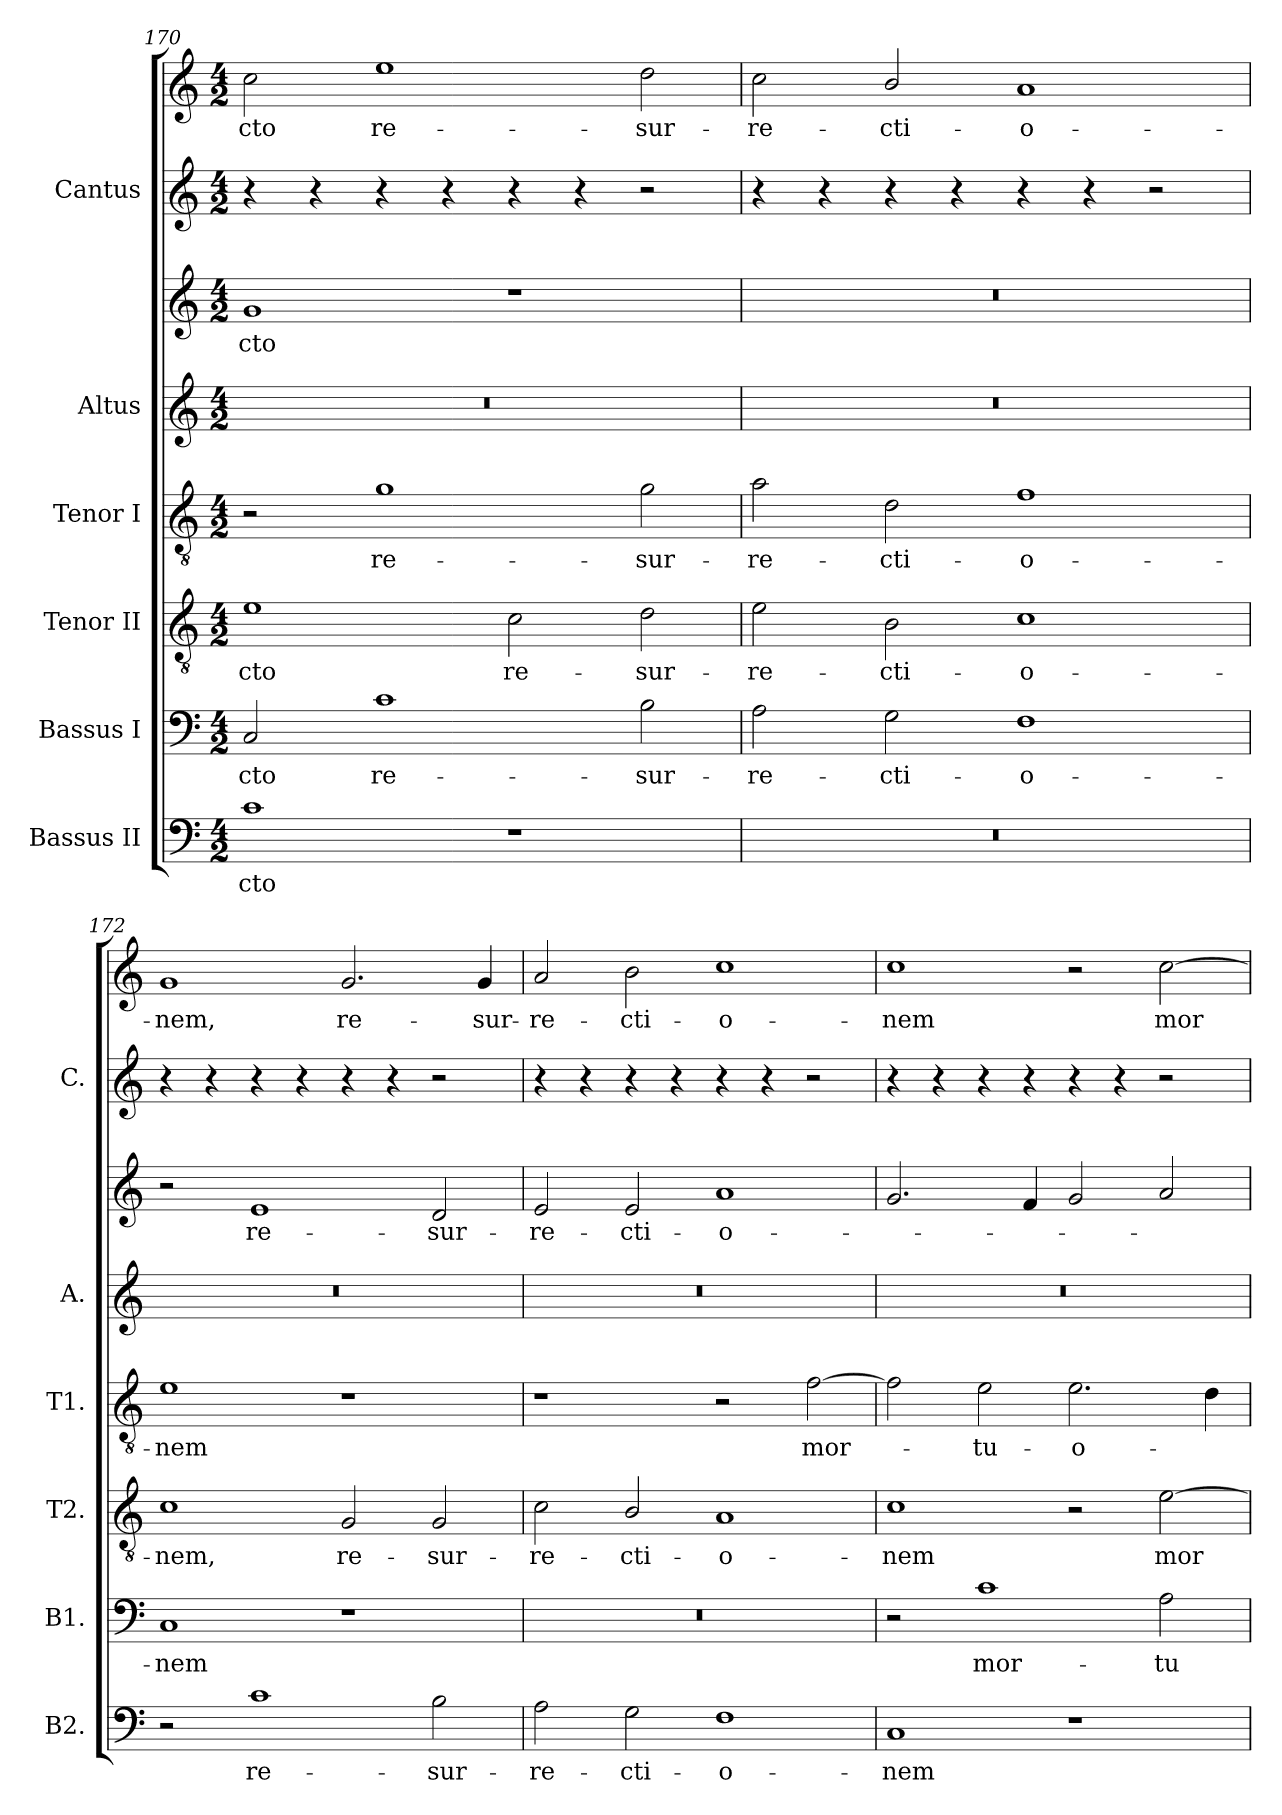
**kern	**text	**kern	**text	**kern	**text	**kern	**text	**kern	**kern	**text	**kern	**kern	**text
*part6	*part6	*part5	*part5	*part4	*part4	*part3	*part3	*part2	*part2	*part2	*part1	*part1	*part1
*staff8	*staff8	*staff7	*staff7	*staff6	*staff6	*staff5	*staff5	*staff4	*staff3	*staff3	*staff2	*staff1	*staff1
*I"Bassus II	*	*I"Bassus I	*	*I"Tenor II	*	*I"Tenor I	*	*I"Altus	*	*	*I"Cantus	*	*
*I'B2.	*	*I'B1.	*	*I'T2.	*	*I'T1.	*	*I'A.	*	*	*I'C.	*	*
!!LO:LB:g=z
*clefF4	*	*clefF4	*	*clefGv2	*	*clefGv2	*	*clefG2	*clefG2	*	*clefG2	*clefG2	*
*	*	*	*	*ITrd7c12	*	*ITrd7c12	*	*	*	*	*	*	*
*k[]	*	*k[]	*	*k[]	*	*k[]	*	*k[]	*k[]	*	*k[]	*k[]	*
*C:	*	*C:	*	*C:	*	*C:	*	*C:	*C:	*	*C:	*C:	*
*M4/2	*	*M4/2	*	*M4/2	*	*M4/2	*	*M4/2	*M4/2	*	*M4/2	*M4/2	*
=170	=170	=170	=170	=170	=170	=170	=170	=170	=170	=170	=170	=170	=170
!	!LO:LY:b:color=#000000	!	!	!	!	!	!	!	!	!	!	!	!
!	!	!	!LO:LY:b:color=#000000	!	!	!	!	!	!	!	!	!	!
!	!	!	!	!	!LO:LY:b:color=#000000	!	!	!LO:N:vis=1	!	!	!	!	!
!	!	!	!	!	!	!	!	!	!	!LO:LY:b:color=#000000	!	!	!
!	!	!	!	!	!	!	!	!	!	!	!	!	!LO:LY:b:color=#000000
1ci	-cto	2Ci/	-cto	1Ei	-cto	2r	.	0r	1gi	-cto	4r	2cci\	-cto
.	.	.	.	.	.	.	.	.	.	.	4r	.	.
!	!	!	!LO:LY:b:color=#000000	!	!	!	!	!	!	!	!	!	!
!	!	!	!	!	!	!	!LO:LY:b:color=#000000	!	!	!	!	!	!
!	!	!	!	!	!	!	!	!	!	!	!	!	!LO:LY:b:color=#000000
.	.	1ci	re-	.	.	1Gi	re-	.	.	.	4r	1eei	re-
.	.	.	.	.	.	.	.	.	.	.	4r	.	.
!	!	!	!	!	!LO:LY:b:color=#000000	!	!	!	!	!	!	!	!
1r	.	.	.	2Ci\	re-	.	.	.	1r	.	4r	.	.
.	.	.	.	.	.	.	.	.	.	.	4r	.	.
!	!	!	!LO:LY:b:color=#000000	!	!	!	!	!	!	!	!	!	!
!	!	!	!	!	!LO:LY:b:color=#000000	!	!	!	!	!	!	!	!
!	!	!	!	!	!	!	!LO:LY:b:color=#000000	!	!	!	!	!	!
!	!	!	!	!	!	!	!	!	!	!	!	!	!LO:LY:b:color=#000000
.	.	2Bi\	-sur-	2Di\	-sur-	2Gi\	-sur-	.	.	.	2r	2ddi\	-sur-
=171	=171	=171	=171	=171	=171	=171	=171	=171	=171	=171	=171	=171	=171
!LO:N:vis=1	!	!	!	!	!	!	!	!	!	!	!	!	!
!	!	!	!LO:LY:b:color=#000000	!	!	!	!	!	!	!	!	!	!
!	!	!	!	!	!LO:LY:b:color=#000000	!	!	!	!	!	!	!	!
!	!	!	!	!	!	!	!LO:LY:b:color=#000000	!LO:N:vis=1	!LO:N:vis=1	!	!	!	!
!	!	!	!	!	!	!	!	!	!	!	!	!	!LO:LY:b:color=#000000
0r	.	2Ai\	-re-	2Ei\	-re-	2Ai\	-re-	0r	0r	.	4r	2cci\	-re-
.	.	.	.	.	.	.	.	.	.	.	4r	.	.
!	!	!	!LO:LY:b:color=#000000	!	!	!	!	!	!	!	!	!	!
!	!	!	!	!	!LO:LY:b:color=#000000	!	!	!	!	!	!	!	!
!	!	!	!	!	!	!	!LO:LY:b:color=#000000	!	!	!	!	!	!
!	!	!	!	!	!	!	!	!	!	!	!	!	!LO:LY:b:color=#000000
.	.	2Gi\	-cti-	2BBi\	-cti-	2Di\	-cti-	.	.	.	4r	2bi/	-cti-
.	.	.	.	.	.	.	.	.	.	.	4r	.	.
!	!	!	!LO:LY:b:color=#000000	!	!	!	!	!	!	!	!	!	!
!	!	!	!	!	!LO:LY:b:color=#000000	!	!	!	!	!	!	!	!
!	!	!	!	!	!	!	!LO:LY:b:color=#000000	!	!	!	!	!	!
!	!	!	!	!	!	!	!	!	!	!	!	!	!LO:LY:b:color=#000000
.	.	1Fi	-o-	1Ci	-o-	1Fi	-o-	.	.	.	4r	1ai	-o-
.	.	.	.	.	.	.	.	.	.	.	4r	.	.
.	.	.	.	.	.	.	.	.	.	.	2r	.	.
=172	=172	=172	=172	=172	=172	=172	=172	=172	=172	=172	=172	=172	=172
!	!	!	!LO:LY:b:color=#000000	!	!	!	!	!	!	!	!	!	!
!	!	!	!	!	!LO:LY:b:color=#000000	!	!	!	!	!	!	!	!
!	!	!	!	!	!	!	!LO:LY:b:color=#000000	!LO:N:vis=1	!	!	!	!	!
!	!	!	!	!	!	!	!	!	!	!	!	!	!LO:LY:b:color=#000000
2r	.	1Ci	-nem	1Ci	-nem,	1Ei	-nem	0r	2r	.	4r	1gi	-nem,
.	.	.	.	.	.	.	.	.	.	.	4r	.	.
!	!LO:LY:b:color=#000000	!	!	!	!	!	!	!	!	!	!	!	!
!	!	!	!	!	!	!	!	!	!	!LO:LY:b:color=#000000	!	!	!
1ci	re-	.	.	.	.	.	.	.	1ei	re-	4r	.	.
.	.	.	.	.	.	.	.	.	.	.	4r	.	.
!	!	!	!	!	!LO:LY:b:color=#000000	!	!	!	!	!	!	!	!
!	!	!	!	!	!	!	!	!	!	!	!	!	!LO:LY:b:color=#000000
.	.	1r	.	2GGi/	re-	1r	.	.	.	.	4r	2.gi/	re-
.	.	.	.	.	.	.	.	.	.	.	4r	.	.
!	!LO:LY:b:color=#000000	!	!	!	!	!	!	!	!	!	!	!	!
!	!	!	!	!	!LO:LY:b:color=#000000	!	!	!	!	!	!	!	!
!	!	!	!	!	!	!	!	!	!	!LO:LY:b:color=#000000	!	!	!
2Bi\	-sur-	.	.	2GGi/	-sur-	.	.	.	2di/	-sur-	2r	.	.
!	!	!	!	!	!	!	!	!	!	!	!	!	!LO:LY:b:color=#000000
.	.	.	.	.	.	.	.	.	.	.	.	4gi/	-sur-
=173	=173	=173	=173	=173	=173	=173	=173	=173	=173	=173	=173	=173	=173
!	!LO:LY:b:color=#000000	!LO:N:vis=1	!	!	!	!	!	!	!	!	!	!	!
!	!	!	!	!	!LO:LY:b:color=#000000	!	!	!LO:N:vis=1	!	!	!	!	!
!	!	!	!	!	!	!	!	!	!	!LO:LY:b:color=#000000	!	!	!
!	!	!	!	!	!	!	!	!	!	!	!	!	!LO:LY:b:color=#000000
2Ai\	-re-	0r	.	2Ci\	-re-	1r	.	0r	2ei/	-re-	4r	2ai/	-re-
.	.	.	.	.	.	.	.	.	.	.	4r	.	.
!	!LO:LY:b:color=#000000	!	!	!	!	!	!	!	!	!	!	!	!
!	!	!	!	!	!LO:LY:b:color=#000000	!	!	!	!	!	!	!	!
!	!	!	!	!	!	!	!	!	!	!LO:LY:b:color=#000000	!	!	!
!	!	!	!	!	!	!	!	!	!	!	!	!	!LO:LY:b:color=#000000
2Gi\	-cti-	.	.	2BBi/	-cti-	.	.	.	2ei/	-cti-	4r	2bi\	-cti-
.	.	.	.	.	.	.	.	.	.	.	4r	.	.
!	!LO:LY:b:color=#000000	!	!	!	!	!	!	!	!	!	!	!	!
!	!	!	!	!	!LO:LY:b:color=#000000	!	!	!	!	!	!	!	!
!	!	!	!	!	!	!	!	!	!	!LO:LY:b:color=#000000	!	!	!
!	!	!	!	!	!	!	!	!	!	!	!	!	!LO:LY:b:color=#000000
1Fi	-o-	.	.	1AAi	-o-	2r	.	.	1ai	-o-	4r	1cci	-o-
.	.	.	.	.	.	.	.	.	.	.	4r	.	.
!	!	!	!	!	!	!	!LO:LY:b:color=#000000	!	!	!	!	!	!
.	.	.	.	.	.	[2Fi\	mor-	.	.	.	2r	.	.
=174	=174	=174	=174	=174	=174	=174	=174	=174	=174	=174	=174	=174	=174
!	!LO:LY:b:color=#000000	!	!	!	!	!	!	!	!	!	!	!	!
!	!	!	!	!	!LO:LY:b:color=#000000	!	!	!LO:N:vis=1	!	!	!	!	!
!	!	!	!	!	!	!	!	!	!	!	!	!	!LO:LY:b:color=#000000
1Ci	-nem	2r	.	1Ci	-nem	2Fi\]	.	0r	2.gi/	.	4r	1cci	-nem
.	.	.	.	.	.	.	.	.	.	.	4r	.	.
!	!	!	!LO:LY:b:color=#000000	!	!	!	!	!	!	!	!	!	!
!	!	!	!	!	!	!	!LO:LY:b:color=#000000	!	!	!	!	!	!
.	.	1ci	mor-	.	.	2Ei\	-tu-	.	.	.	4r	.	.
.	.	.	.	.	.	.	.	.	4fi/	.	4r	.	.
!	!	!	!	!	!	!	!LO:LY:b:color=#000000	!	!	!	!	!	!
1r	.	.	.	2r	.	2.Ei\	-o-	.	2gi/	.	4r	2r	.
.	.	.	.	.	.	.	.	.	.	.	4r	.	.
!	!	!	!LO:LY:b:color=#000000	!	!	!	!	!	!	!	!	!	!
!	!	!	!	!	!LO:LY:b:color=#000000	!	!	!	!	!	!	!	!
!	!	!	!	!	!	!	!	!	!	!	!	!	!LO:LY:b:color=#000000
.	.	2Ai\	-tu-	[2Ei\	mor-	.	.	.	2ai/	.	2r	[2cci\	mor-
.	.	.	.	.	.	4Di\	.	.	.	.	.	.	.
=	=	=	=	=	=	=	=	=	=	=	=	=	=
*-	*-	*-	*-	*-	*-	*-	*-	*-	*-	*-	*-	*-	*-
